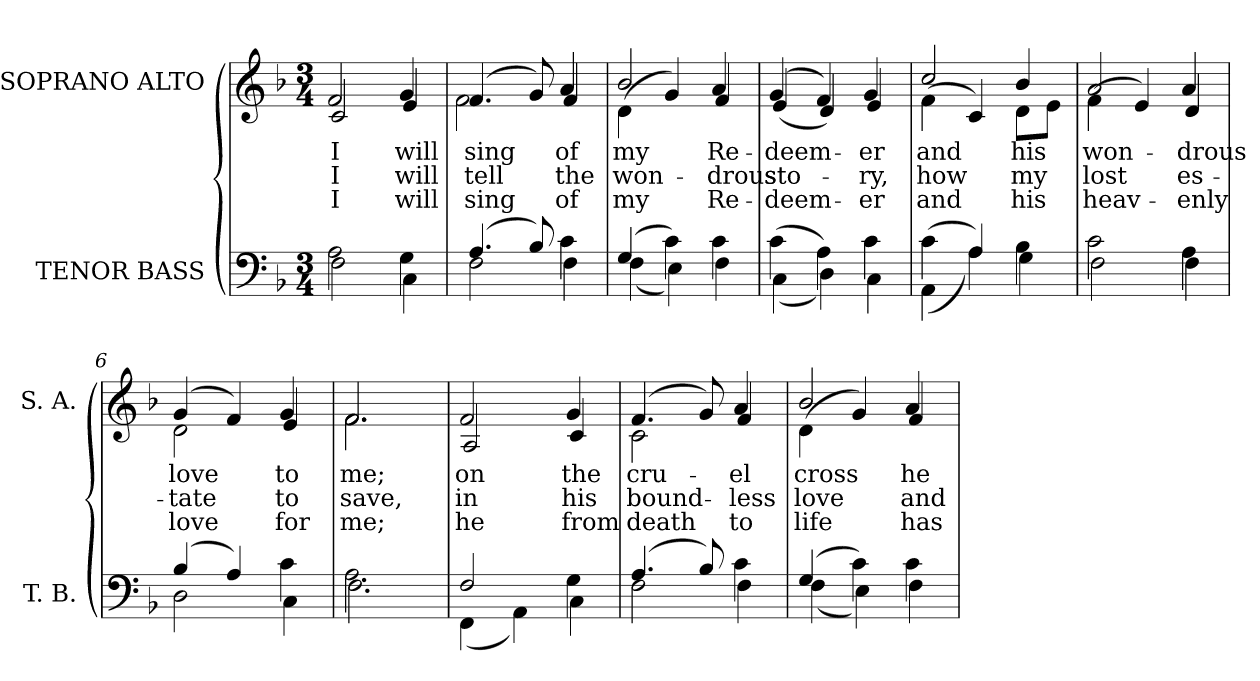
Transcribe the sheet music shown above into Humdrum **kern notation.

**kern	**kern	**text	**text	**text
*part2	*part1	*part1	*part1	*part1
*staff2	*staff1	*staff1	*staff1	*staff1
*I"TENOR BASS	*I"SOPRANO ALTO	*	*	*
*I'T. B.	*I'S. A.	*	*	*
!!LO:PB:g=z
*clefF4	*clefG2	*	*	*
*k[b-]	*k[b-]	*	*	*
*F:	*F:	*	*	*
*M3/4	*M3/4	*	*	*
=	=	=	=	=
*^	*	*	*	*
!	!	!LO:TX:b:cj:t=1	!	!	!
!	!	!LO:TX:b:cj:t=2	!	!	!
!	!	!LO:TX:b:cj:t=3	!	!	!
!	!	!	!LO:LY:b:color=#000000	!LO:LY:b:color=#000000	!LO:LY:b:color=#000000
*	*	*^	*	*	*
2Ai\	2Fi\	2fi/	2ci/	I	I	I
!	!	!	!	!LO:LY:b:color=#000000	!LO:LY:b:color=#000000	!LO:LY:b:color=#000000
4Gi\	4Ci\	4gi/	4ei/	will	will	will
=1	=1	=1	=1	=1	=1	=1
!	!	!	!	!LO:LY:b:color=#000000	!LO:LY:b:color=#000000	!LO:LY:b:color=#000000
(4.Ai/	2Fi\	(4.fi/	2fi\	sing	tell	sing
8B-i/)	.	8gi/)	.	.	.	.
!	!	!	!	!LO:LY:b:color=#000000	!LO:LY:b:color=#000000	!LO:LY:b:color=#000000
4ci\	4Fi\	4ai/	4fi/	of	the	of
=2	=2	=2	=2	=2	=2	=2
!	!	!	!	!LO:LY:b:color=#000000	!LO:LY:b:color=#000000	!LO:LY:b:color=#000000
(4Gi/	(4Fi\	2b-i/	(4di\	my	won-	my
4ci\)	4Ei\)	.	4gi/)	.	.	.
!	!	!	!	!LO:LY:b:color=#000000	!LO:LY:b:color=#000000	!LO:LY:b:color=#000000
4ci\	4Fi\	4ai/	4fi/	Re-	-drous	Re-
=3	=3	=3	=3	=3	=3	=3
!	!	!	!	!LO:LY:b:color=#000000	!LO:LY:b:color=#000000	!LO:LY:b:color=#000000
(4ci\	(4Ci\	(4gi/	(4ei/	-deem-	sto-	-deem-
4Ai\)	4Di\)	4fi/)	4di/)	.	.	.
!	!	!	!	!LO:LY:b:color=#000000	!LO:LY:b:color=#000000	!LO:LY:b:color=#000000
4ci\	4Ci\	4gi/	4ei/	-er	-ry,	-er
=4	=4	=4	=4	=4	=4	=4
!	!	!	!	!LO:LY:b:color=#000000	!LO:LY:b:color=#000000	!LO:LY:b:color=#000000
(4ci\	(4AAi\	2cci/	(4fi\	and	how	and
4Ai/)	4Ai\)	.	4ci/)	.	.	.
!	!	!	!	!LO:LY:b:color=#000000	!LO:LY:b:color=#000000	!LO:LY:b:color=#000000
4B-i\	4Gi\	4b-i/	8di\L	his	my	his
.	.	.	8ei\J	.	.	.
=5	=5	=5	=5	=5	=5	=5
!	!	!	!	!LO:LY:b:color=#000000	!LO:LY:b:color=#000000	!LO:LY:b:color=#000000
2ci\	2Fi\	2ai/	(4fi\	won-	lost	heav-
.	.	.	4ei/)	.	.	.
!	!	!	!	!LO:LY:b:color=#000000	!LO:LY:b:color=#000000	!LO:LY:b:color=#000000
4Ai\	4Fi\	4ai/	4di/	-drous	es-	-enly
!!LO:LB:g=z	!!
=6	=6	=6	=6	=6	=6	=6
!	!	!	!	!LO:LY:b:color=#000000	!LO:LY:b:color=#000000	!LO:LY:b:color=#000000
(4B-i/	2Di\	(4gi/	2di\	love	-tate	love
4Ai/)	.	4fi/)	.	.	.	.
!	!	!	!	!LO:LY:b:color=#000000	!LO:LY:b:color=#000000	!LO:LY:b:color=#000000
4ci\	4Ci\	4gi/	4ei/	to	to	for
=7	=7	=7	=7	=7	=7	=7
!	!	!	!	!LO:LY:b:color=#000000	!LO:LY:b:color=#000000	!LO:LY:b:color=#000000
2.Ai\	2.Fi\	2.fi/	2.fi\	me;	save,	me;
=8	=8	=8	=8	=8	=8	=8
!	!	!	!	!LO:LY:b:color=#000000	!LO:LY:b:color=#000000	!LO:LY:b:color=#000000
2Fi/	(4FFi\	2fi/	2Ai/	on	in	he
.	4AAi\)	.	.	.	.	.
!	!	!	!	!LO:LY:b:color=#000000	!LO:LY:b:color=#000000	!LO:LY:b:color=#000000
4Gi\	4Ci\	4gi/	4ci/	the	his	from
=9	=9	=9	=9	=9	=9	=9
!	!	!	!	!LO:LY:b:color=#000000	!LO:LY:b:color=#000000	!LO:LY:b:color=#000000
(4.Ai/	2Fi\	(4.fi/	2ci\	cru-	bound-	death
8B-i/)	.	8gi/)	.	.	.	.
!	!	!	!	!LO:LY:b:color=#000000	!LO:LY:b:color=#000000	!LO:LY:b:color=#000000
4ci\	4Fi\	4ai/	4fi/	-el	-less	to
=10	=10	=10	=10	=10	=10	=10
!	!	!	!	!LO:LY:b:color=#000000	!LO:LY:b:color=#000000	!LO:LY:b:color=#000000
(4Gi/	(4Fi\	2b-i/	(4di\	cross	love	life
4ci\)	4Ei\)	.	4gi/)	.	.	.
!	!	!	!	!LO:LY:b:color=#000000	!LO:LY:b:color=#000000	!LO:LY:b:color=#000000
4ci\	4Fi\	4ai/	4fi/	he	and	has
*v	*v	*	*	*	*	*
*	*v	*v	*	*	*
=	=	=	=	=
*-	*-	*-	*-	*-
